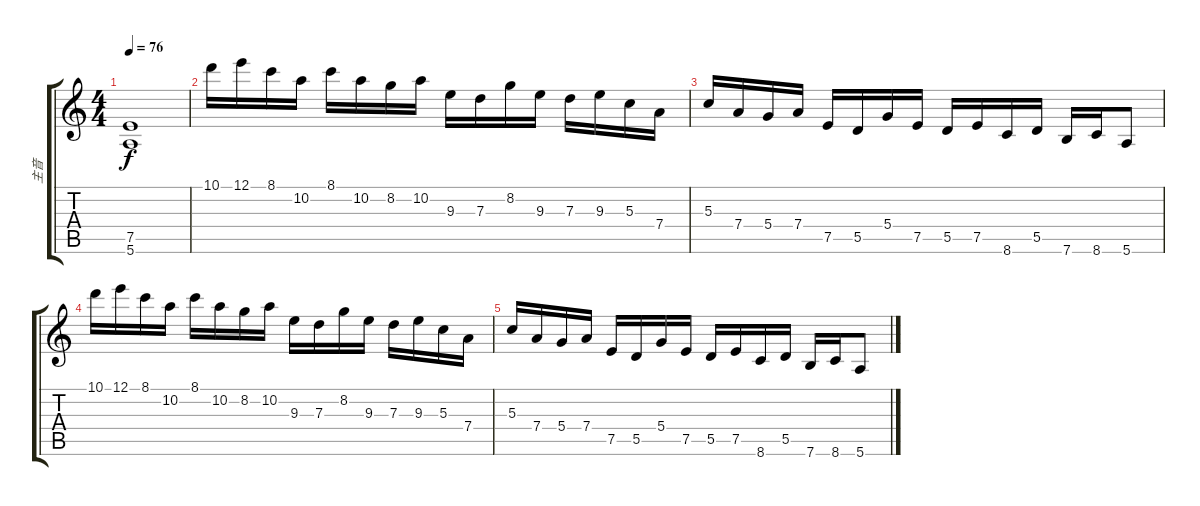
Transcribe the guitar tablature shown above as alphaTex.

\track ("主音" "主音") {instrument distortionguitar}
\staff {score tabs}
\tuning (E4 B3 G3 D3 A2 E2) {hide}
\ts (4 4)
\tempo 76
\clef g2
\ks c
(7.5 5.6).1{dy f} |
10.1.16 12.1.16 8.1.16 10.2.16 8.1.16 10.2.16 8.2.16 10.2.16 9.3.16 7.3.16 8.2.16 9.3.16 7.3.16 9.3.16 5.3.16 7.4.16 |
5.3.16 7.4.16 5.4.16 7.4.16 7.5.16 5.5.16 5.4.16 7.5.16 5.5.16 7.5.16 8.6.16 5.5.16 7.6.16 8.6.16 5.6.8 |
10.1.16 12.1.16 8.1.16 10.2.16 8.1.16 10.2.16 8.2.16 10.2.16 9.3.16 7.3.16 8.2.16 9.3.16 7.3.16 9.3.16 5.3.16 7.4.16 |
5.3.16 7.4.16 5.4.16 7.4.16 7.5.16 5.5.16 5.4.16 7.5.16 5.5.16 7.5.16 8.6.16 5.5.16 7.6.16 8.6.16 5.6.8
